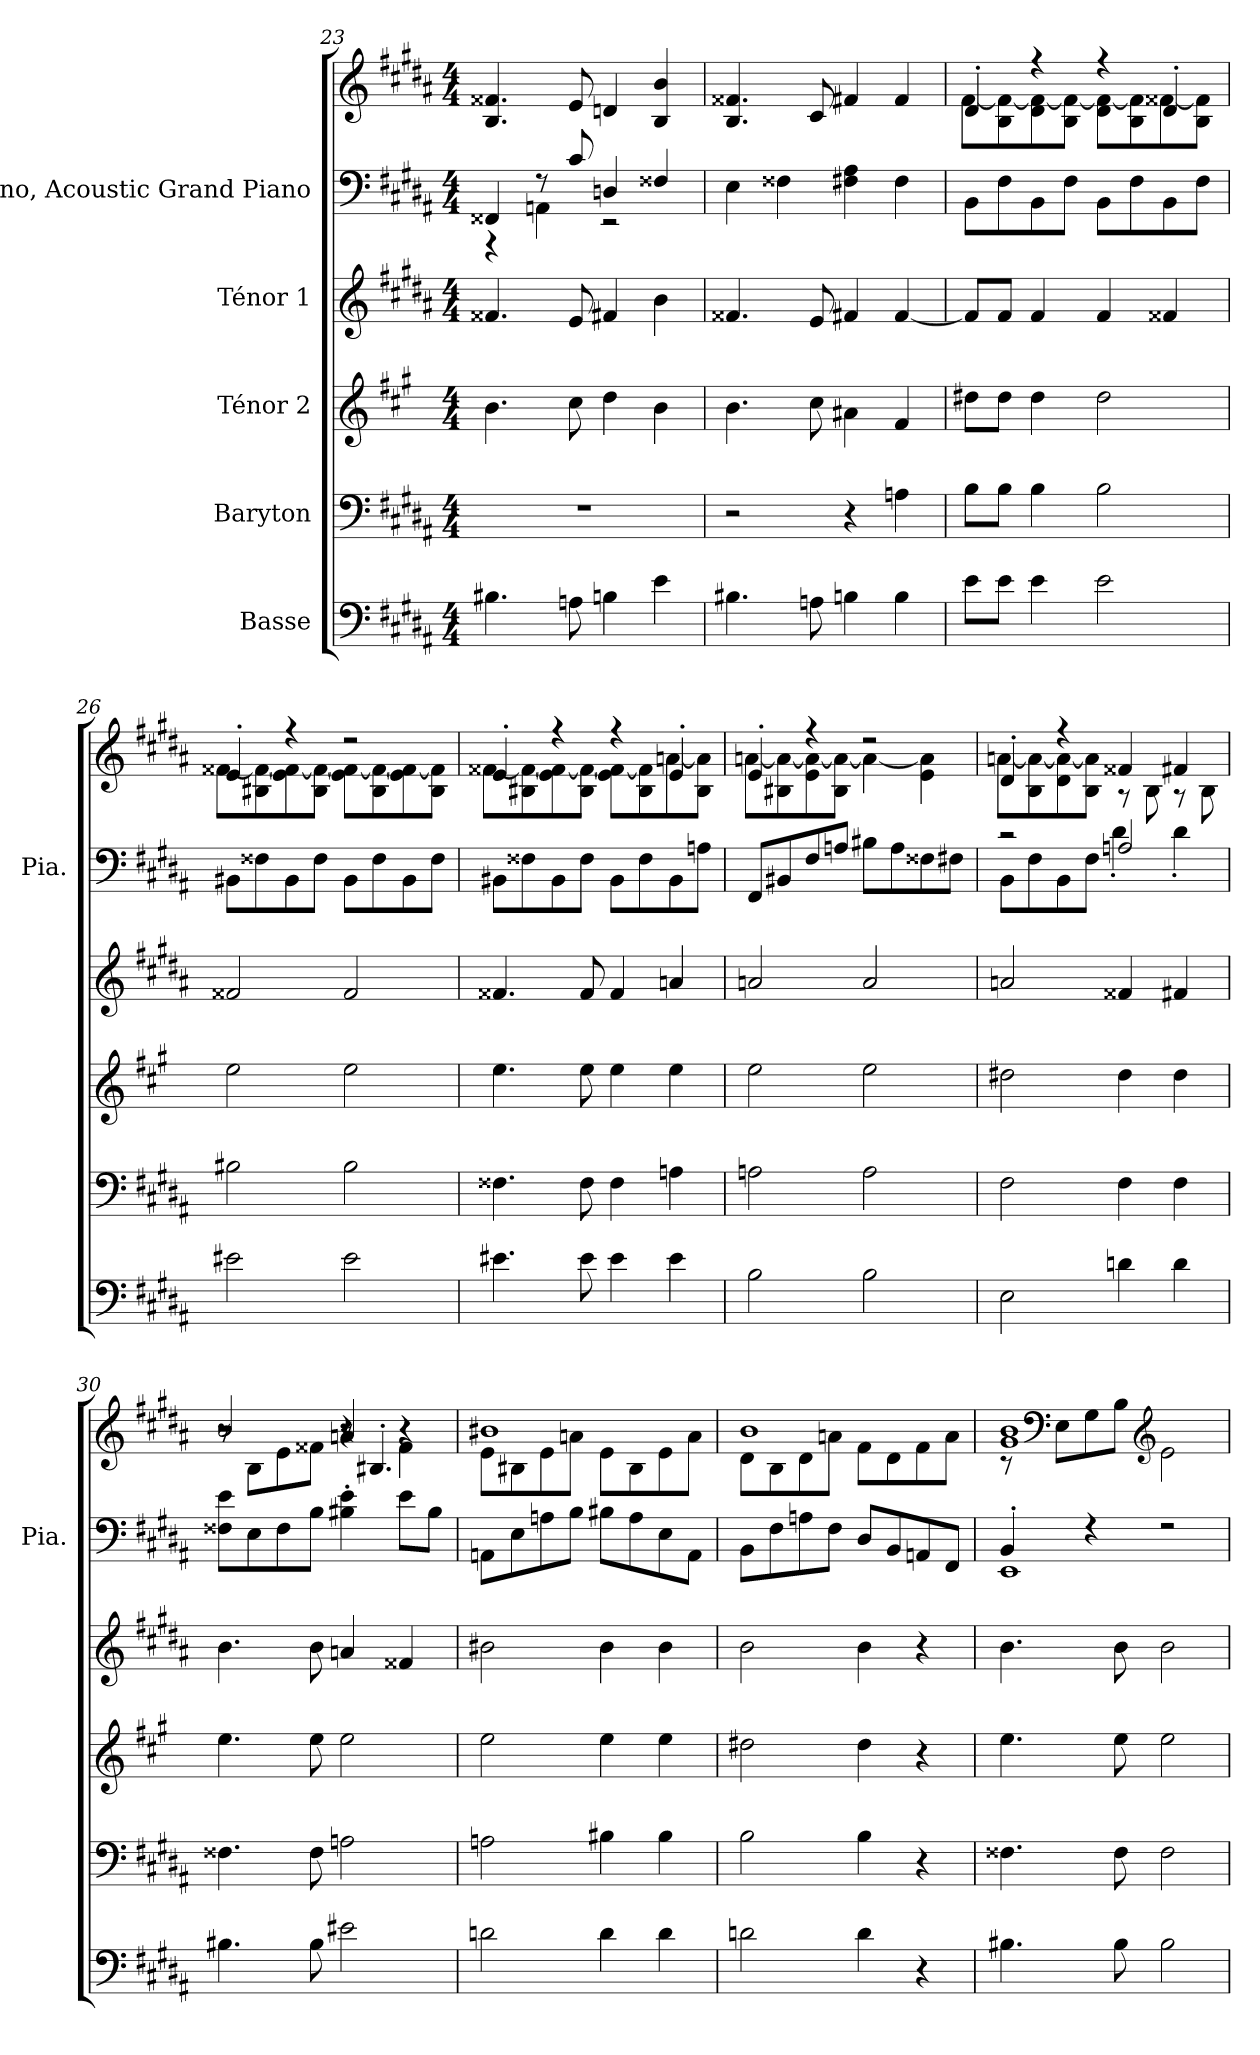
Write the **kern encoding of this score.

**kern	**kern	**kern	**kern	**kern	**kern
*part5	*part4	*part3	*part2	*part1	*part1
*staff6	*staff5	*staff4	*staff3	*staff2	*staff1
*I"Basse	*I"Baryton	*I"Ténor 2	*I"Ténor 1	*I"Piano, Acoustic Grand Piano	*
*	*	*	*	*I'Pia.	*
!!LO:PB:g=z
*clefF4	*clefF4	*clefG2	*clefG2	*clefF4	*clefG2
*ITrd3c5	*	*ITrd8c14	*	*	*
*k[f#c#g#d#a#e#]	*k[f#c#g#d#a#]	*k[f#c#g#]	*k[f#c#g#d#a#]	*k[f#c#g#d#a#]	*k[f#c#g#d#a#]
*M4/4	*M4/4	*M4/4	*M4/4	*M4/4	*M4/4
=23	=23	=23	=23	=23	=23
*	*	*	*	*^	*
4.F##X\	1r	4.B\	4.f##X/	4FF##X/	4r	4.B/ 4.f##X/
.	.	.	.	8r	4AAn\	.
8En\	.	8c#\	8e/	8c#/	.	8e/
4F#X\	.	4d\	4f#X/	4Dn/	2r	4dn/
4B\	.	4B\	4b\	4F##X/	.	4B/ 4b/
*	*	*	*	*v	*v	*
=24	=24	=24	=24	=24	=24
4.F##X\	2r	4.B\	4.f##X/	4E\	4.B/ 4.f##X/
.	.	.	.	4F##X\	.
8En\	.	8c#\	8e/	.	8c#/
4F#X\	4r	4A#X\	4f#X/	4F#X\ 4A#\	4f#X/
4F#\	4An\	4F#/	[4f#/	4F#\	4f#/
=25	=25	=25	=25	=25	=25
*	*	*	*	*	*^
8B\L	8B\L	8d#X\L	8f#/L]	8BB\L	4d#'/	[8f#\L
8B\J	8B\J	8d#\J	8f#/J	8F#\	.	8B\ 8f#\_
4B\	4B\	4d#\	4f#/	8BB\	4r	8d#\ 8f#\_
.	.	.	.	8F#\J	.	8B\ 8f#\_J
2B\	2B\	2d#\	4f#/	8BB\L	4r	8d#\ 8f#\_L
.	.	.	.	8F#\	.	8B\ 8f#\]
.	.	.	4f##X/	8BB\	4d#'/	[8f##X\
.	.	.	.	8F#\J	.	8B\ 8f##\]J
!!LO:LB:g=z	!!
=26	=26	=26	=26	=26	=26	=26
2B#X\	2B#X\	2e\	2f##X/	8BB#X\L	4e'/	[8f##X\L
.	.	.	.	8F##X\	.	8B#X\ 8f##\_
.	.	.	.	8BB#\	4r	8e\ 8f##\_
.	.	.	.	8F##\J	.	8B#\ 8f##\_J
2B#\	2B#\	2e\	2f##/	8BB#\L	2r	8e\ 8f##\_L
.	.	.	.	8F##\	.	8B#\ 8f##\_
.	.	.	.	8BB#\	.	8e\ 8f##\_
.	.	.	.	8F##\J	.	8B#\ 8f##\]J
=27	=27	=27	=27	=27	=27	=27
4.B#X\	4.F##X\	4.e\	4.f##X/	8BB#X\L	4e'/	[8f##X\L
.	.	.	.	8F##X\	.	8B#X\ 8f##\_
.	.	.	.	8BB#\	4r	8e\ 8f##\_
8B#\	8F##\	8e\	8f##/	8F##\J	.	8B#\ 8f##\_J
4B#\	4F##\	4e\	4f##/	8BB#\L	4r	8e\ 8f##\_L
.	.	.	.	8F##\	.	8B#\ 8f##\]
4B#\	4An\	4e\	4an/	8BB#\	4e'/	[8an\
.	.	.	.	8An\J	.	8B#\ 8a\]J
!!LO:PB:g=z	!!
=28	=28	=28	=28	=28	=28	=28
2F#\	2An\	2e\	2an/	8FF#/L	4e'/	[8an\L
.	.	.	.	8BB#X/	.	8B#X\ 8a\_
.	.	.	.	8F#/	4r	8e\ 8a\_
.	.	.	.	8An/J	.	8B#\ 8a\_J
2F#\	2A\	2e\	2a/	8B#X\L	2r	4a\_
.	.	.	.	8A\	.	.
.	.	.	.	8F##X\	.	4e\ 4a\]
.	.	.	.	8F#X\J	.	.
=29	=29	=29	=29	=29	=29	=29
*	*	*	*	*^	*	*
2BB\	2F#\	2d#X\	2an/	2r	8BB\L	4d#'/	[8an\L
.	.	.	.	.	8F#\	.	8B\ 8a\_
.	.	.	.	.	8BB\	4r	8d#\ 8a\_
.	.	.	.	.	8F#\J	.	8B\ 8a\]J
4An\	4F#\	4d#\	4f##X/	2An/	4d#'\	4f##X/	8r
.	.	.	.	.	.	.	8B\
4A\	4F#\	4d#\	4f#X/	.	4d#'\	4f#X/	8r
.	.	.	.	.	.	.	8B\
*	*	*	*	*v	*v	*	*
=30	=30	=30	=30	=30	=30	=30
*	*	*	*	*	*	*^
4.F##X\	4.F##X\	4.e\	4.b\	8F##X\ 8e\L	2b/	8r	2r
.	.	.	.	8E\	.	8B\L	.
.	.	.	.	8F##\	.	8e\	.
8F##\	8F##\	8e\	8b\	8B\J	.	8f##X\J	.
2B#X\	2An\	2e\	4an/	4B#X\' 4e\'	4an/	4r	8r
.	.	.	.	.	.	.	4.B#X'/
.	.	.	4f##X/	8e\L	4r	4f##\	.
.	.	.	.	8B#\J	.	.	.
*	*	*	*	*	*	*v	*v
!!LO:LB:g=z
=31	=31	=31	=31	=31	=31	=31
2An\	2An\	2e\	2b#X\	8AAn\L	1b#X	8e\L
.	.	.	.	8E\	.	8B#X\
.	.	.	.	8An\	.	8e\
.	.	.	.	8B\J	.	8an\J
4A\	4B#X\	4e\	4b#\	8B#X\L	.	8e\L
.	.	.	.	8A\	.	8B#\
4A\	4B#\	4e\	4b#\	8E\	.	8e\
.	.	.	.	8AA\J	.	8a\J
=32	=32	=32	=32	=32	=32	=32
2An\	2B\	2d#X\	2b\	8BB\L	1b	8d#\L
.	.	.	.	8F#\	.	8B\
.	.	.	.	8An\	.	8d#\
.	.	.	.	8F#\J	.	8an\J
4A\	4B\	4d#\	4b\	8D#/L	.	8f#\L
.	.	.	.	8BB/	.	8d#\
4r	4r	4r	4r	8AAn/	.	8f#\
.	.	.	.	8FF#/J	.	8a\J
=33	=33	=33	=33	=33	=33	=33
*	*	*	*	*^	*	*
4.F##X\	4.F##X\	4.e\	4.b\	4BB'/	1EE	1g# 1b	8r
*	*	*	*	*	*	*clefF4	*
.	.	.	.	.	.	.	8E\L
.	.	.	.	4r	.	.	8G#\
8F##\	8F##\	8e\	8b\	.	.	.	8B\J
*	*	*	*	*	*	*clefG2	*
2F##\	2F##\	2e\	2b\	2r	.	.	2e\
*	*	*	*	*v	*v	*	*
*	*	*	*	*	*v	*v
=	=	=	=	=	=
*-	*-	*-	*-	*-	*-
